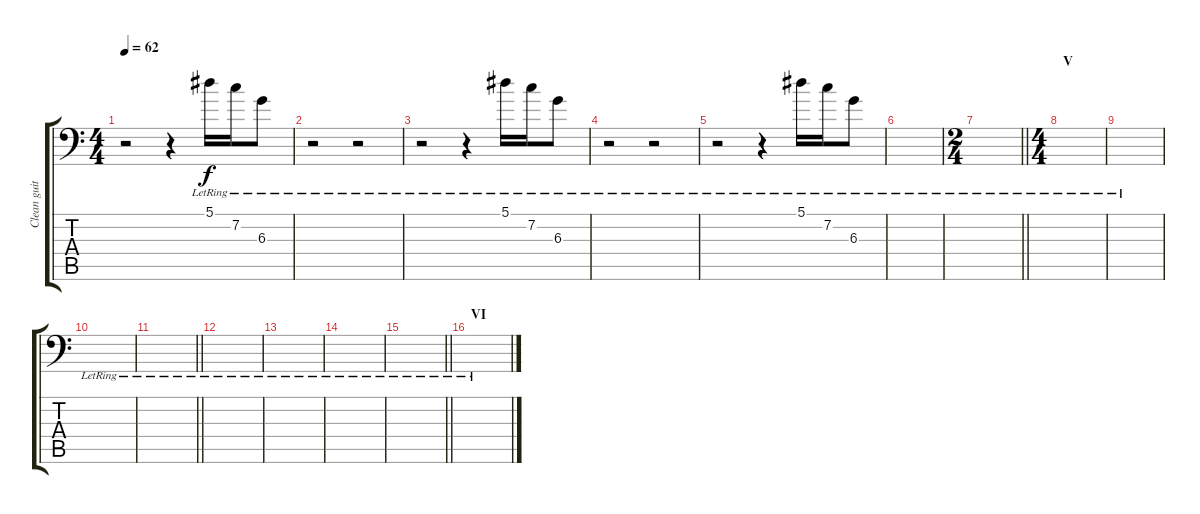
\track ("Clean guitar" "Clean guit") {instrument electricguitarclean}
\staff {score tabs}
\tuning (Bb3 F3 Db3 Ab2 Eb2 Bb1) {hide}
\ts (4 4)
\tempo 62
\clef f4
\ks c
r.2{dy f} r.4 5.1{lr}.16 7.2{lr}.16 6.3{lr}.8 |
r.2 r.2 |
r.2 r.4 5.1{lr}.16 7.2{lr}.16 6.3{lr}.8 |
r.2 r.2 |
r.2 r.4 5.1{lr}.16 7.2{lr}.16 6.3{lr}.8 |
|
\ts (2 4)
\barLineRight lightlight
|
\ts (4 4)
\section ("" "V")
|
|
|
\barLineRight lightlight
|
|
|
|
\barLineRight lightlight
|
\section ("" "VI")
